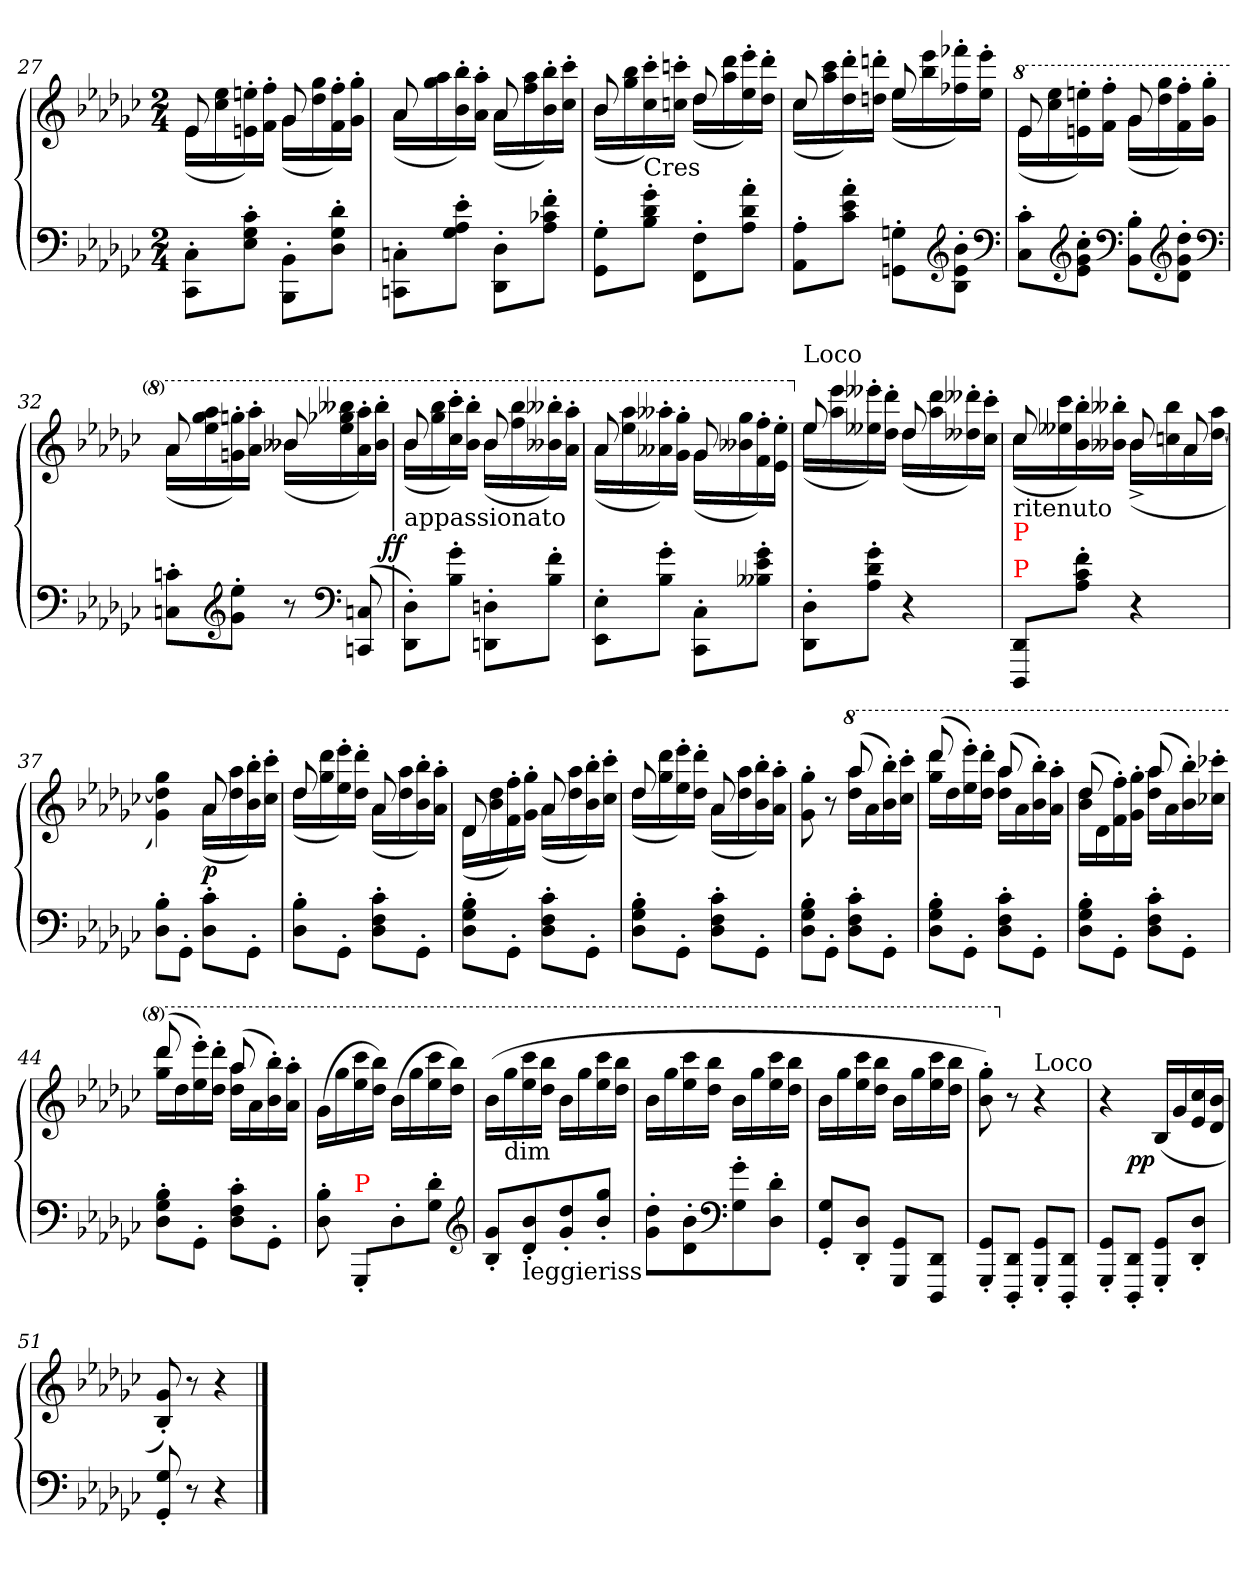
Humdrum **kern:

**kern	**kern	**dynam
*part1	*part1	*part1
*staff2	*staff1	*staff1/2
*clefF4	*clefG2	*
*k[b-e-a-d-g-c-]	*k[b-e-a-d-g-c-]	*
*G-:	*G-:	*
*M2/4	*M2/4	*
=27	=27	=27
*	*^	*
8C-'>\ 8CC-'>\L	8e-	(>16e-LL	.
.	.	16ee- 16cc-	.
8c-'> 8G-'> 8E-'>J	8ryy	16een'> 16en'>)	.
.	.	16ff'> 16f'>JJ	.
8BB-'>\ 8BBB-'>\L	8g-	(>16g-LL	.
.	.	16gg- 16dd-	.
8d-'> 8G-'> 8D-'>J	8ryy	16ff'> 16f'>)	.
.	.	16gg-'> 16g-'>JJ	.
=28	=28	=28	=28
8Cn'> 8CCn'>L	8a-	(>16a-LL	.
.	.	16aa- 16gg-	.
8e-'> 8A-'> 8G-'>J	8ryy	16bb-'> 16b-'>)	.
.	.	16aa-'> 16a-'>JJ	.
8D-'> 8DD-'>L	8a-	(>16a-LL	.
.	.	16aa- 16ff	.
8f'> 8c-X'> 8A-'>J	8ryy	16bb-'> 16b-'>)	.
.	.	16ccc-'> 16cc-'>JJ	.
=29	=29	=29	=29
8G-'> 8GG-'>L	8b-	(>16b-LL	.
.	.	16bb- 16gg-	.
!	!LO:TX:c:t=Cres	!	!
8g-'> 8d-'> 8B-'>J	8ryy	16ccc-'> 16cc-'>)	.
.	.	16cccn'> 16ccn'>JJ	.
8F'> 8FF'>L	8dd-	(>16dd-LL	.
.	.	16ddd- 16aa-	.
8a-'> 8d-'> 8A-'>J	8ryy	16eee-'> 16ee-'>)	.
.	.	16ddd-'> 16dd-'>JJ	.
=30	=30	=30	=30
8A-'> 8AA-'>L	8cc-	(>16cc-LL	.
.	.	16ccc- 16aa-	.
8a-'> 8e-'> 8c-'>J	8ryy	16ddd-'> 16dd-'>)	.
.	.	16dddn'> 16ddn'>JJ	.
8Gn'>\ 8GGn'>\L	8ee-	(>16ee-LL	.
.	.	16eee- 16bb-	.
*clefG2	*	*	*
8b-'> 8e-'> 8B-'>J	8ryy	16fff-X'> 16ff-X'>)	.
.	.	16eee-'> 16ee-'>JJ	.
*clefF4	*	*	*
=31	=31	=31	=31
*	*8va	*	*
8c-'> 8C-'>L	8ee-	(>16ee-LL	.
.	.	16eee- 16ccc-	.
*clefG2	*	*	*
8cc-'> 8g-'> 8e-'>J	8ryy	16eeen'> 16een'>)	.
.	.	16fff'> 16ff'>JJ	.
*clefF4	*	*	*
8B-'> 8BB-'>L	8gg-	(>16gg-LL	.
.	.	16ggg- 16ddd-	.
*clefG2	*	*	*
8dd-'> 8g-'> 8d-'>J	8ryy	16fff'> 16ff'>)	.
.	.	16ggg-'> 16gg-'>JJ	.
*clefF4	*	*	*
=32	=32	=32	=32
8cn'> 8Cn'>L	8aa-	(>16aa-LL	.
.	.	16aaa- 16ggg- 16eee-	.
*clefG2	*	*	*
8ee-'> 8g-'>J	8ryy	16gggn'> 16ggn'>)	.
.	.	16aaa-'> 16aa-'>JJ	.
8r	8bb--X	(>16bb--XLL	.
.	.	16bbb--X 16ggg-X 16eee-	.
*clefF4	*	*	*
(<8Cn 8CCn	8ryy	16aaa-'> 16aa-'>)	.
.	.	16bbb--'> 16bb--'>JJ	.
=33	=33	=33	=33
!	!LO:TX:b:t=appassionato	!	!
!	!	!	!LO:DY:rj
8D-'> 8DD-'>L)	8bb-	(>16bb-LL	ff
.	.	16bbb- 16ggg-	.
8g-'> 8B-'>J	8ryy	16cccc-'> 16ccc-'>)	.
.	.	16bbb-'> 16bb-'>JJ	.
8Dn'> 8DDn'>L	8bb-	(>16bb-LL	.
.	.	16bbb- 16fff	.
8f'> 8B-'>J	8ryy	16bbb--X'> 16bb--X'>)	.
.	.	16aaa-'> 16aa-'>JJ	.
=34	=34	=34	=34
8E-'> 8EE-'>L	8aa-	(>16aa-LL	.
.	.	16aaa- 16eee-	.
8g-'> 8B-'>J	8ryy	16aaa--X'> 16aa--X'>)	.
.	.	16ggg-'> 16gg-'>JJ	.
8C-'> 8CC-'>L	8gg-	(>16gg-LL	.
.	.	16ggg- 16bb--X	.
8g-'> 8e-'> 8B--X'>J	8ryy	16fff'> 16ff'>)	.
.	.	16eee-'> 16ee-'>JJ	.
=35	=35	=35	=35
*	*X8va	*	*
!	!LO:TX:a:t=Loco	!	!
8D-'> 8DD-'>L	8ee-	(>16ee-LL	.
.	.	16eee- 16aa-	.
8g-'> 8d-'> 8A-'>J	8ryy	16eee--X'> 16ee--X'>)	.
.	.	16ddd-'> 16dd-'>JJ	.
4r	8dd-	(>16dd-LL	.
.	.	16ddd- 16aa-	.
.	8ryy	16ddd--X'> 16dd--X'>)	.
.	.	16ccc-'> 16cc-'>JJ	.
=36	=36	=36	=36
!	!LO:TX:b:t=ritenuto	!	!
!	!LO:TX:b:color=red:t=P	!	!
!LO:TX:a:color=red:t=P	!	!	!
8DD-/ 8DDD-/L	8cc-/	(>16cc-LL	.
.	.	16ccc-\ 16ee--X\	.
8f'>\ 8c-'>\ 8A-'>\J	8ryy	16bb-'> 16b-'>)	.
.	.	16bb--X'> 16b--X'>JJ	.
4r	8b--/	(>16b--^<LL	.
.	.	16bb--\ 16ccn\	.
.	8a-/	16a-	.
.	.	16aa- [16dd-JJ	.
=37	=37	=37	=37
8B-'>\ 8D-'>\L	4gg- 4dd-] 4g-)	4ryy	.
8GG-'>J	.	.	.
8c-'>\ 8D-'>\L	8a-	(>16a-LL	p
.	.	16aa- 16dd-	.
8GG-'>J	8ryy	16bb-'> 16b-'>)	.
.	.	16ccc-'> 16cc-'>JJ	.
=38	=38	=38	=38
8B-'>\ 8D-'>\L	8dd-	(>16dd-LL	.
.	.	16ddd- 16gg-	.
8GG-'>J	8ryy	16eee-'> 16ee-'>)	.
.	.	16ddd-'> 16dd-'>JJ	.
8c-'>\ 8F'>\ 8D-'>\L	8a-	(>16a-LL	.
.	.	16aa- 16dd-	.
8GG-'J	8ryy	16bb-'> 16b-'>)	.
.	.	16aa-'> 16a-'>JJ	.
=39	=39	=39	=39
8B-'>\ 8G-'>\ 8D-'>\L	8d-	(>16d-LL	.
.	.	16dd- 16b-	.
8GG-'>J	8ryy	16ff'> 16f'>)	.
.	.	16gg-'> 16g-'>JJ	.
8c-'>\ 8F'>\ 8D-'>\L	8a-	(>16a-LL	.
.	.	16aa- 16dd-	.
8GG-'>J	8ryy	16bb-'> 16b-'>)	.
.	.	16ccc-'> 16cc-'>JJ	.
=40	=40	=40	=40
8B-'>\ 8G-'>\ 8D-'>\L	8dd-	(>16dd-LL	.
.	.	16ddd- 16gg-	.
8GG-'>J	8ryy	16eee-'> 16ee-'>)	.
.	.	16ddd-'> 16dd-'>JJ	.
8c-'>\ 8F'>\ 8D-'>\L	8a-	(>16a-LL	.
.	.	16aa- 16dd-	.
8GG-'J	8ryy	16bb-'> 16b-'>)	.
.	.	16aa-'> 16a-'>JJ	.
=41	=41	=41	=41
8B-'>\ 8G-'>\ 8D-'>\L	8gg-'> 8g-'>	4ryy	.
8GG-'>J	8r	.	.
*	*8va	*	*
8c-'>\ 8F'>\ 8D-'>\L	(>8aaa-	16aaa- 16ddd-LL	.
.	.	16aa-	.
8GG-'>J	8ryy	16bbb-'> 16bb-'>)	.
.	.	16cccc-'> 16ccc-'>JJ	.
=42	=42	=42	=42
8B-'>\ 8G-'>\ 8D-'>\L	(>8dddd-	16dddd- 16ggg-LL	.
.	.	16ddd-	.
8GG-'>J	8ryy	16eeee-'> 16eee-'>)	.
.	.	16dddd-'> 16ddd-'>JJ	.
8c-'>\ 8F'>\ 8D-'>\L	(>8aaa-	16aaa- 16ddd-LL	.
.	.	16aa-	.
8GG-'>J	8ryy	16bbb-'> 16bb-'>)	.
.	.	16aaa-'> 16aa-'>JJ	.
=43	=43	=43	=43
8B-'>\ 8G-'>\ 8D-'>\L	(>8ddd-	16ddd- 16bb-LL	.
.	.	16dd-	.
8GG-'>J	8ryy	16fff'> 16ff'>)	.
.	.	16ggg-'> 16gg-'>JJ	.
8c-'>\ 8F'>\ 8D-'>\L	(>8aaa-	16aaa- 16ddd-LL	.
.	.	16aa-	.
8GG-'>J	8ryy	16bbb-'> 16bb-'>)	.
.	.	16cccc-X'> 16ccc-X'>JJ	.
=44	=44	=44	=44
8B-'>\ 8G-'>\ 8D-'>\L	(>8dddd-	16dddd- 16ggg-LL	.
.	.	16ddd-	.
8GG-'>J	8ryy	16eeee-'> 16eee-'>)	.
.	.	16dddd-'> 16ddd-'>JJ	.
8c-'>\ 8F'>\ 8D-'>\L	(>8aaa-	16aaa- 16ddd-LL	.
.	.	16aa-	.
8GG-'>J	8ryy	16bbb-'> 16bb-'>)	.
.	.	16aaa-'> 16aa-'>JJ	.
*	*v	*v	*
=45	=45	=45
8B-'> 8D-'>	(>16gg-LL	.
.	16ggg-	.
!LO:TX:a:color=red:t=P	!	!
8GGG-'</L	16cccc- 16eee-	.
.	16bbb- 16ddd-JJ)	.
8D-'>\	(>16bb-LL	.
.	16ggg-	.
8d-'>\ 8G-'>\J	16cccc- 16eee-	.
.	16bbb- 16ddd-JJ)	.
*clefG2	*	*
=46	=46	=46
8g-'</ 8B-'</L	(>16bb-LL	.
!	!LO:TX:c:t=dim	!
.	16ggg-	.
!LO:TX:b:t=leggieriss	!	!
8b-'< 8d-'<	16cccc- 16eee-	.
.	16bbb- 16ddd-JJ	.
8dd-'< 8g-'<	16bb-LL	.
.	16ggg-	.
8gg-'< 8b-'<J	16cccc- 16eee-	.
.	16bbb- 16ddd-JJ	.
=47	=47	=47
8dd-'> 8g-'>L	16bb-LL	.
.	16ggg-	.
8b-'> 8d-'>	16cccc- 16eee-	.
.	16bbb- 16ddd-JJ	.
*clefF4	*	*
8g-'> 8G-'>	16bb-LL	.
.	16ggg-	.
8d-'> 8D-'>J	16cccc- 16eee-	.
.	16bbb- 16ddd-JJ	.
=48	=48	=48
8G-'< 8GG-'<L	16bb-LL	.
.	16ggg-	.
8D-'< 8DD-'<J	16cccc- 16eee-	.
.	16bbb- 16ddd-JJ	.
8GG- 8GGG-L	16bb-LL	.
.	16ggg-	.
8DD- 8DDD-J	16cccc- 16eee-	.
.	16bbb- 16ddd-JJ	.
=49	=49	=49
8GG-'< 8GGG-'<L	8ggg-' 8bb-')	.
*	*X8va	*
8DD-'< 8DDD-'<J	8r	.
!	!LO:TX:a:t=Loco	!
8GG-'< 8GGG-'<L	4r	.
8DD-'< 8DDD-'<J	.	.
=50	=50	=50
*	*^	*
8GG-'< 8GGG-'<L	4r	8ryy	.
8DD-'< 8DDD-'<J	.	4.ryy	pp
8GG-'< 8GGG-'<L	(<16B-LL	.	.
.	16g-	.	.
8D-'< 8DD-'<J	16cc- 16e-	.	.
.	16b- 16d-JJ	.	.
*	*v	*v	*
=51	=51	=51
8G-'< 8GG-'<	8g-'< 8B-'<)	.
8r	8r	.
4r	4r	.
==	==	==
*-	*-	*-
